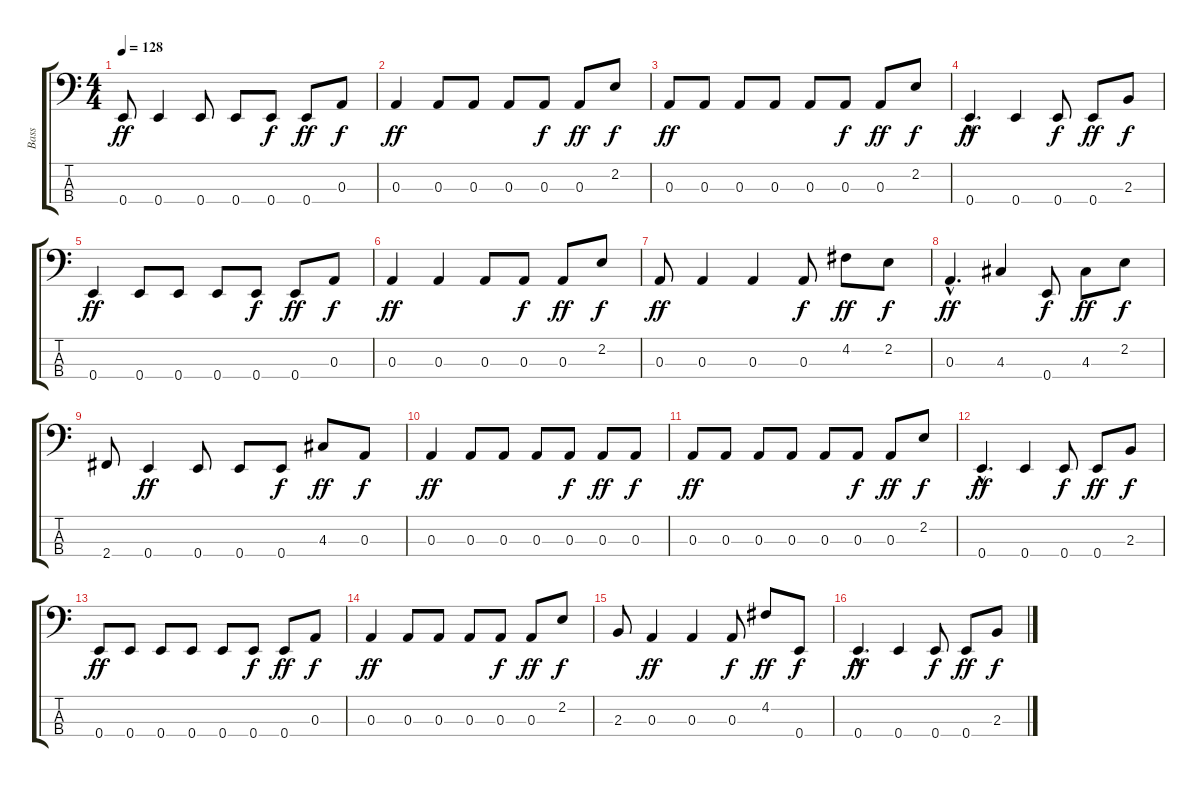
\track ("Bass" "Bass") {instrument electricbasspick}
\staff {score tabs}
\tuning (G2 D2 A1 E1) {hide}
\ts (4 4)
\tempo 128
\clef f4
\ks c
0.4.8{dy ff} 0.4.4 0.4.8 0.4.8 0.4.8{dy f} 0.4.8{dy ff} 0.3.8{dy f} |
0.3.4{dy ff} 0.3.8 0.3.8 0.3.8 0.3.8{dy f} 0.3.8{dy ff} 2.2.8{dy f} |
0.3.8{dy ff} 0.3.8 0.3.8 0.3.8 0.3.8 0.3.8{dy f} 0.3.8{dy ff} 2.2.8{dy f} |
0.4{hac}.4{d dy ff} 0.4.4 0.4.8{dy f} 0.4.8{dy ff} 2.3.8{dy f} |
0.4.4{dy ff} 0.4.8 0.4.8 0.4.8 0.4.8{dy f} 0.4.8{dy ff} 0.3.8{dy f} |
0.3.4{dy ff} 0.3.4 0.3.8 0.3.8{dy f} 0.3.8{dy ff} 2.2.8{dy f} |
0.3.8{dy ff} 0.3.4 0.3.4 0.3.8{dy f} 4.2.8{dy ff} 2.2.8{dy f} |
0.3{hac}.4{d dy ff} 4.3.4 0.4.8{dy f} 4.3.8{dy ff} 2.2.8{dy f} |
2.4.8 0.4.4{dy ff} 0.4.8 0.4.8 0.4.8{dy f} 4.3.8{dy ff} 0.3.8{dy f} |
0.3.4{dy ff} 0.3.8 0.3.8 0.3.8 0.3.8{dy f} 0.3.8{dy ff} 0.3.8{dy f} |
0.3.8{dy ff} 0.3.8 0.3.8 0.3.8 0.3.8 0.3.8{dy f} 0.3.8{dy ff} 2.2.8{dy f} |
0.4{hac}.4{d dy ff} 0.4.4 0.4.8{dy f} 0.4.8{dy ff} 2.3.8{dy f} |
0.4.8{dy ff} 0.4.8 0.4.8 0.4.8 0.4.8 0.4.8{dy f} 0.4.8{dy ff} 0.3.8{dy f} |
0.3.4{dy ff} 0.3.8 0.3.8 0.3.8 0.3.8{dy f} 0.3.8{dy ff} 2.2.8{dy f} |
2.3.8 0.3.4{dy ff} 0.3.4 0.3.8{dy f} 4.2.8{dy ff} 0.4.8{dy f} |
0.4{hac}.4{d dy ff} 0.4.4 0.4.8{dy f} 0.4.8{dy ff} 2.3.8{dy f}
